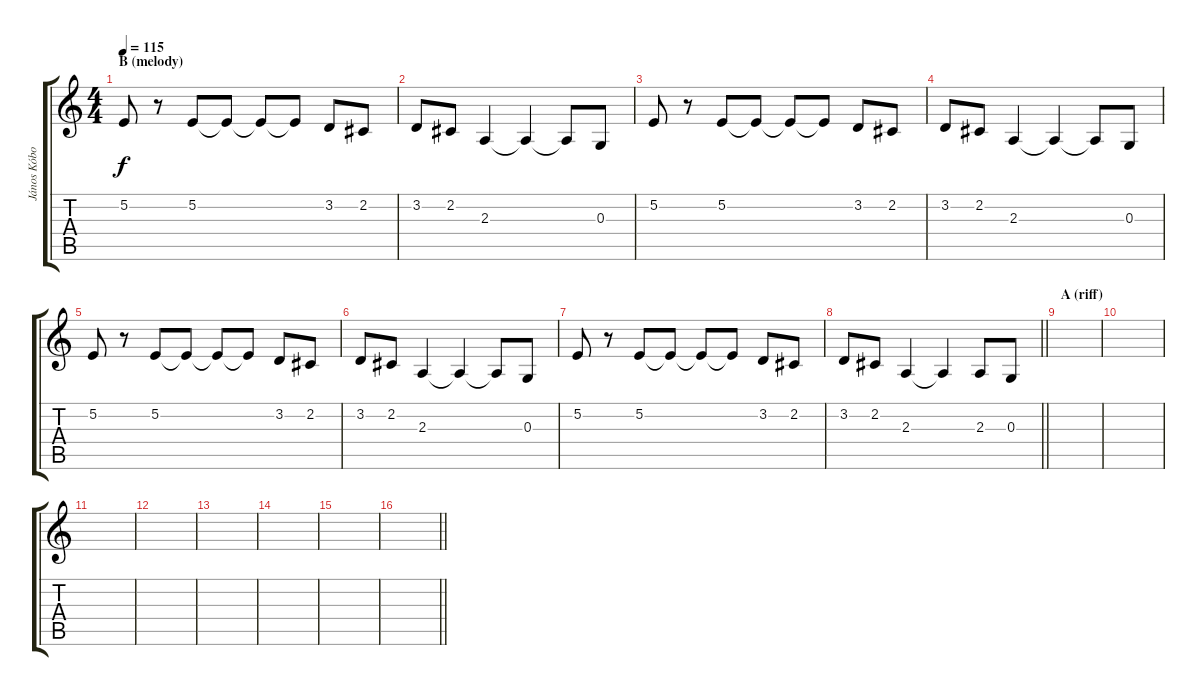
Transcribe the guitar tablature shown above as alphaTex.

\track ("János Kóbor \"Mecky\" (Vocal)" "János Kóbo") {instrument oboe}
\staff {score tabs}
\tuning (E4 B3 G3 D3 A2 E2) {hide}
\ts (4 4)
\section ("" "B (melody)")
\tempo 115
\clef g2
\ks c
5.2.8{dy f} r.8 5.2.8 5.2{t}.8 5.2{t}.8 5.2{t}.8 3.2.8 2.2.8 |
3.2.8 2.2.8 2.3.4 2.3{t}.4 2.3{t}.8 0.3.8 |
5.2.8 r.8 5.2.8 5.2{t}.8 5.2{t}.8 5.2{t}.8 3.2.8 2.2.8 |
3.2.8 2.2.8 2.3.4 2.3{t}.4 2.3{t}.8 0.3.8 |
5.2.8 r.8 5.2.8 5.2{t}.8 5.2{t}.8 5.2{t}.8 3.2.8 2.2.8 |
3.2.8 2.2.8 2.3.4 2.3{t}.4 2.3{t}.8 0.3.8 |
5.2.8 r.8 5.2.8 5.2{t}.8 5.2{t}.8 5.2{t}.8 3.2.8 2.2.8 |
\barLineRight lightlight
3.2.8 2.2.8 2.3.4 2.3{t}.4 2.3.8 0.3.8 |
\section ("" "A (riff)")
|
|
|
|
|
|
|
\barLineRight lightlight
